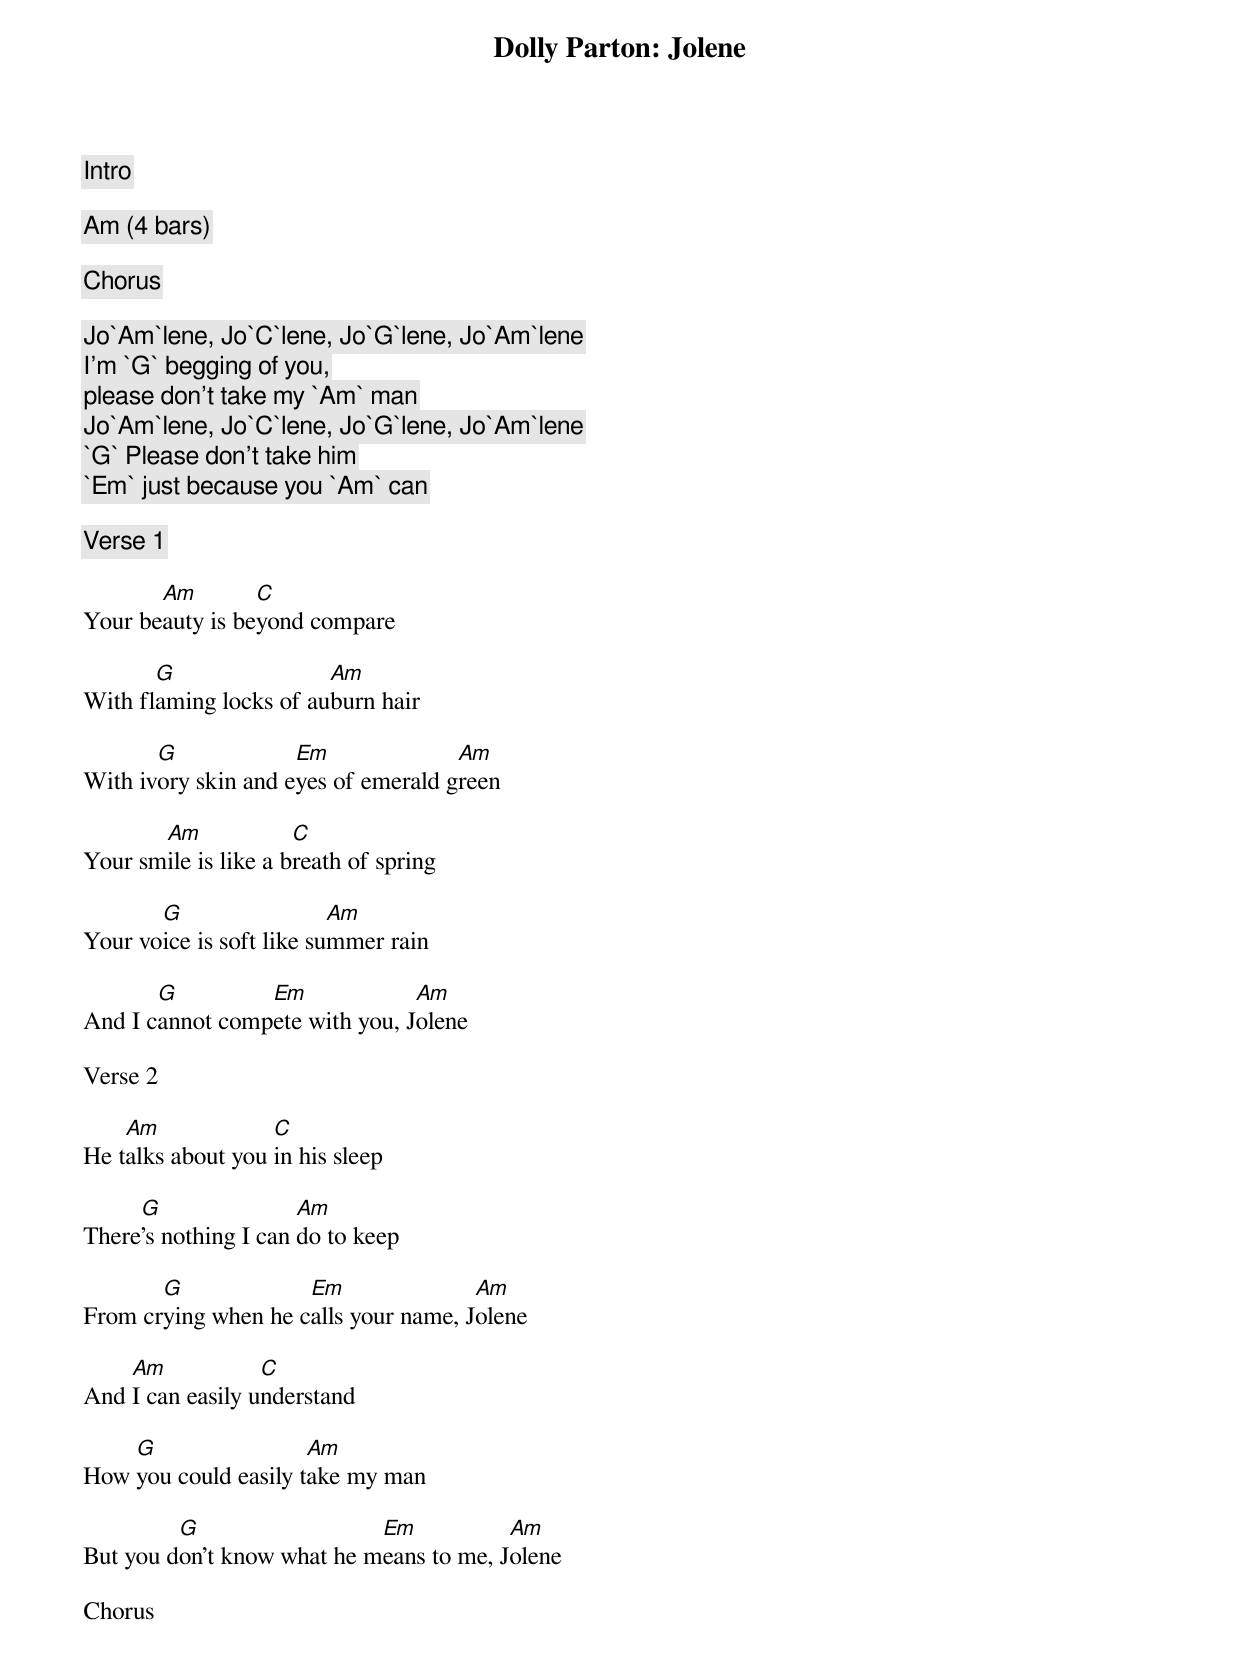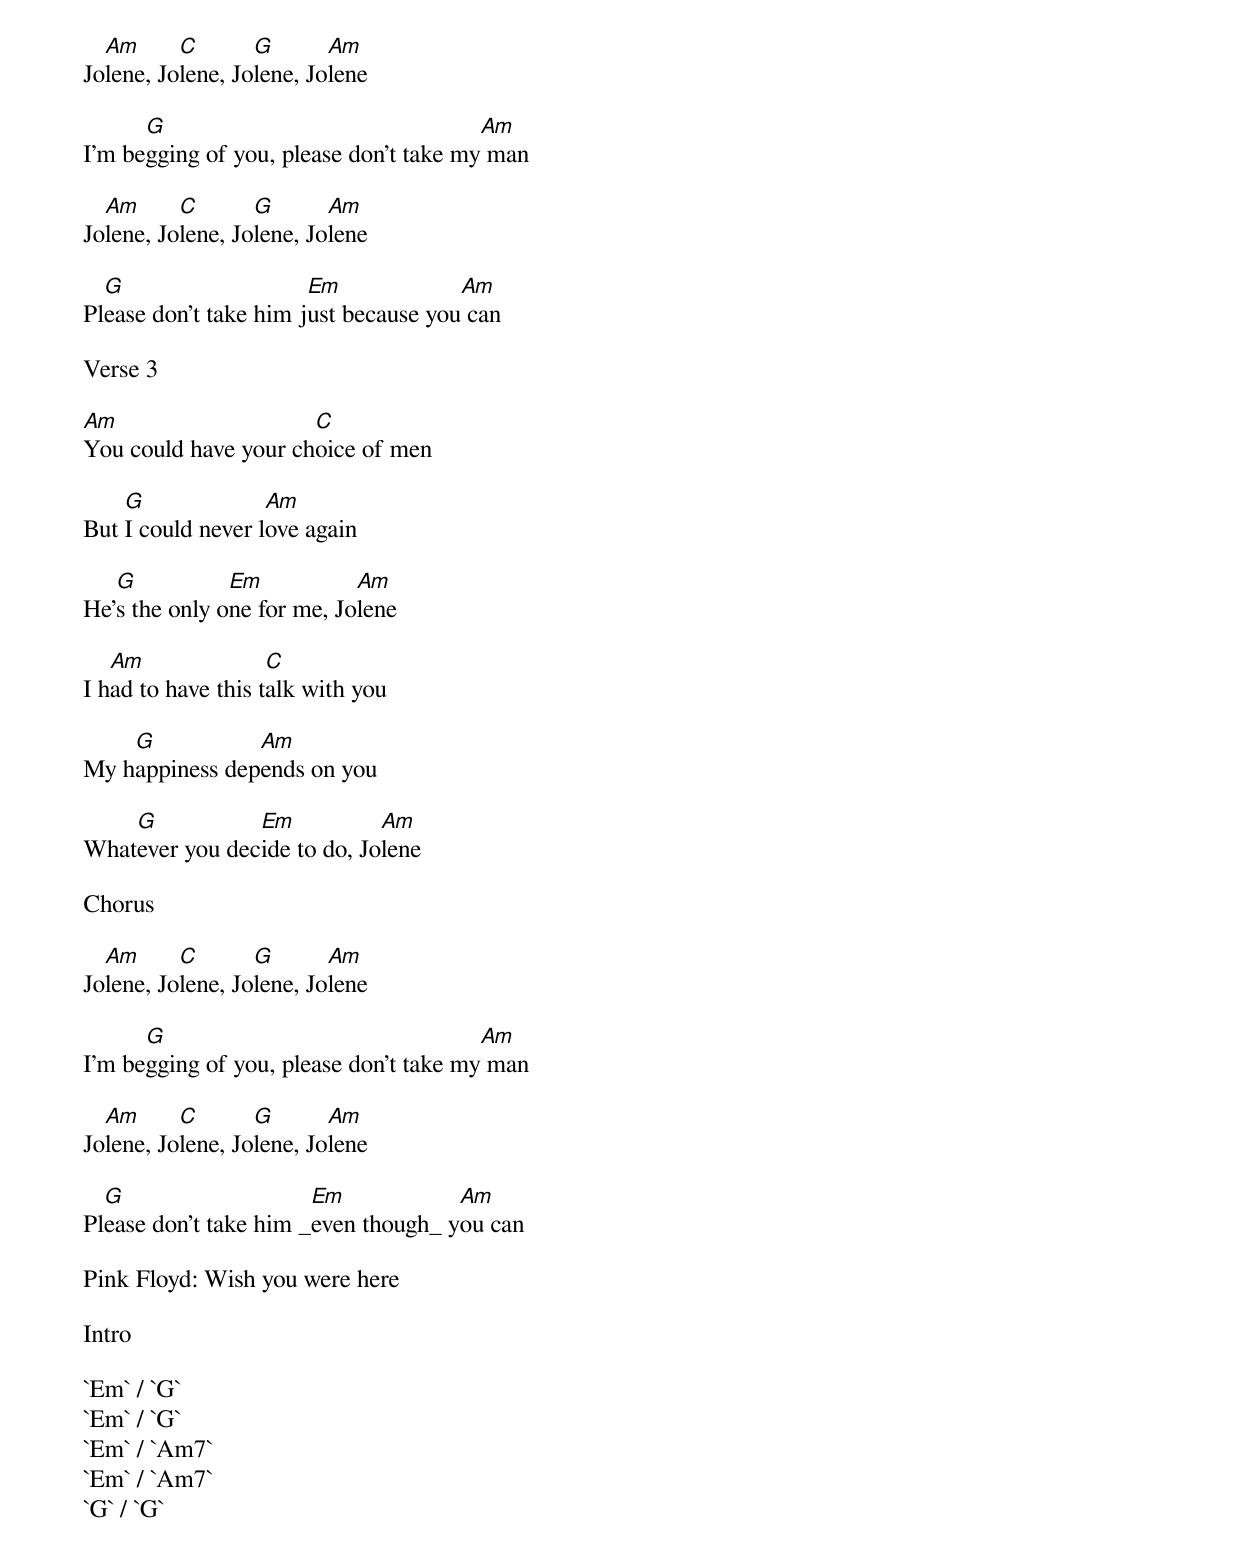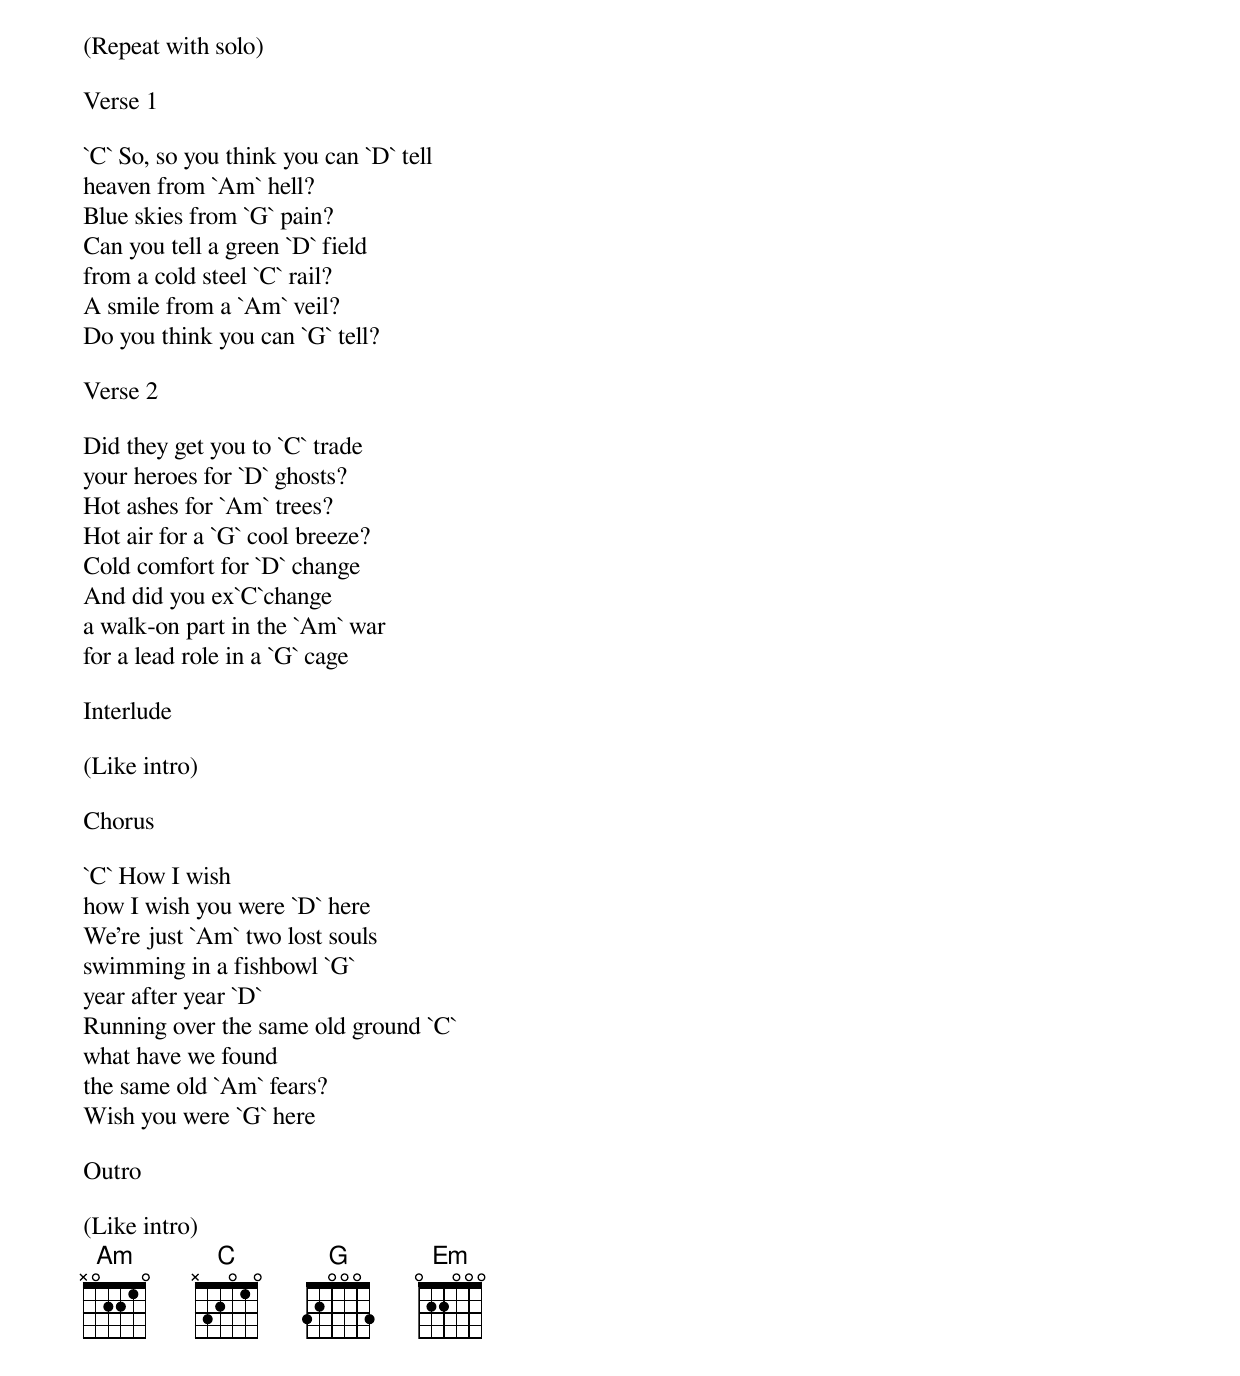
Dolly Parton: Jolene

Intro

Am (4 bars)

Chorus

Jo`Am`lene, Jo`C`lene, Jo`G`lene, Jo`Am`lene
I'm `G` begging of you,
please don't take my `Am` man
Jo`Am`lene, Jo`C`lene, Jo`G`lene, Jo`Am`lene
`G` Please don't take him
`Em` just because you `Am` can

Verse 1

       Am        C
Your beauty is beyond compare

       G                Am
With flaming locks of auburn hair

       G             Em              Am
With ivory skin and eyes of emerald green

       Am             C
Your smile is like a breath of spring

       G                  Am
Your voice is soft like summer rain

       G         Em             Am
And I cannot compete with you, Jolene

Verse 2

    Am             C
He talks about you in his sleep

     G                Am
There's nothing I can do to keep

       G             Em               Am
From crying when he calls your name, Jolene

    Am            C
And I can easily understand

    G                 Am
How you could easily take my man

         G                  Em           Am
But you don't know what he means to me, Jolene

Chorus

  Am      C       G       Am
Jolene, Jolene, Jolene, Jolene

      G                                 Am
I'm begging of you, please don't take my man

  Am      C       G       Am
Jolene, Jolene, Jolene, Jolene

  G                    Em             Am
Please don't take him just because you can

Verse 3

Am                    C
You could have your choice of men

    G              Am
But I could never love again

   G           Em           Am
He's the only one for me, Jolene

   Am               C
I had to have this talk with you

    G           Am
My happiness depends on you

    G           Em           Am
Whatever you decide to do, Jolene

Chorus

  Am      C       G       Am
Jolene, Jolene, Jolene, Jolene

      G                                 Am
I'm begging of you, please don't take my man

  Am      C       G       Am
Jolene, Jolene, Jolene, Jolene

  G                    Em            Am
Please don't take him _even though_ you can

Pink Floyd: Wish you were here

Intro

`Em` / `G`
`Em` / `G`
`Em` / `Am7`
`Em` / `Am7`
`G` / `G`

(Repeat with solo)

Verse 1

`C` So, so you think you can `D` tell
heaven from `Am` hell?
Blue skies from `G` pain?
Can you tell a green `D` field
from a cold steel `C` rail?
A smile from a `Am` veil?
Do you think you can `G` tell?

Verse 2

Did they get you to `C` trade
your heroes for `D` ghosts?
Hot ashes for `Am` trees?
Hot air for a `G` cool breeze?
Cold comfort for `D` change
And did you ex`C`change
a walk-on part in the `Am` war
for a lead role in a `G` cage

Interlude

(Like intro)

Chorus

`C` How I wish
how I wish you were `D` here
We're just `Am` two lost souls
swimming in a fishbowl `G`
year after year `D`
Running over the same old ground `C`
what have we found
the same old `Am` fears?
Wish you were `G` here

Outro

(Like intro)
